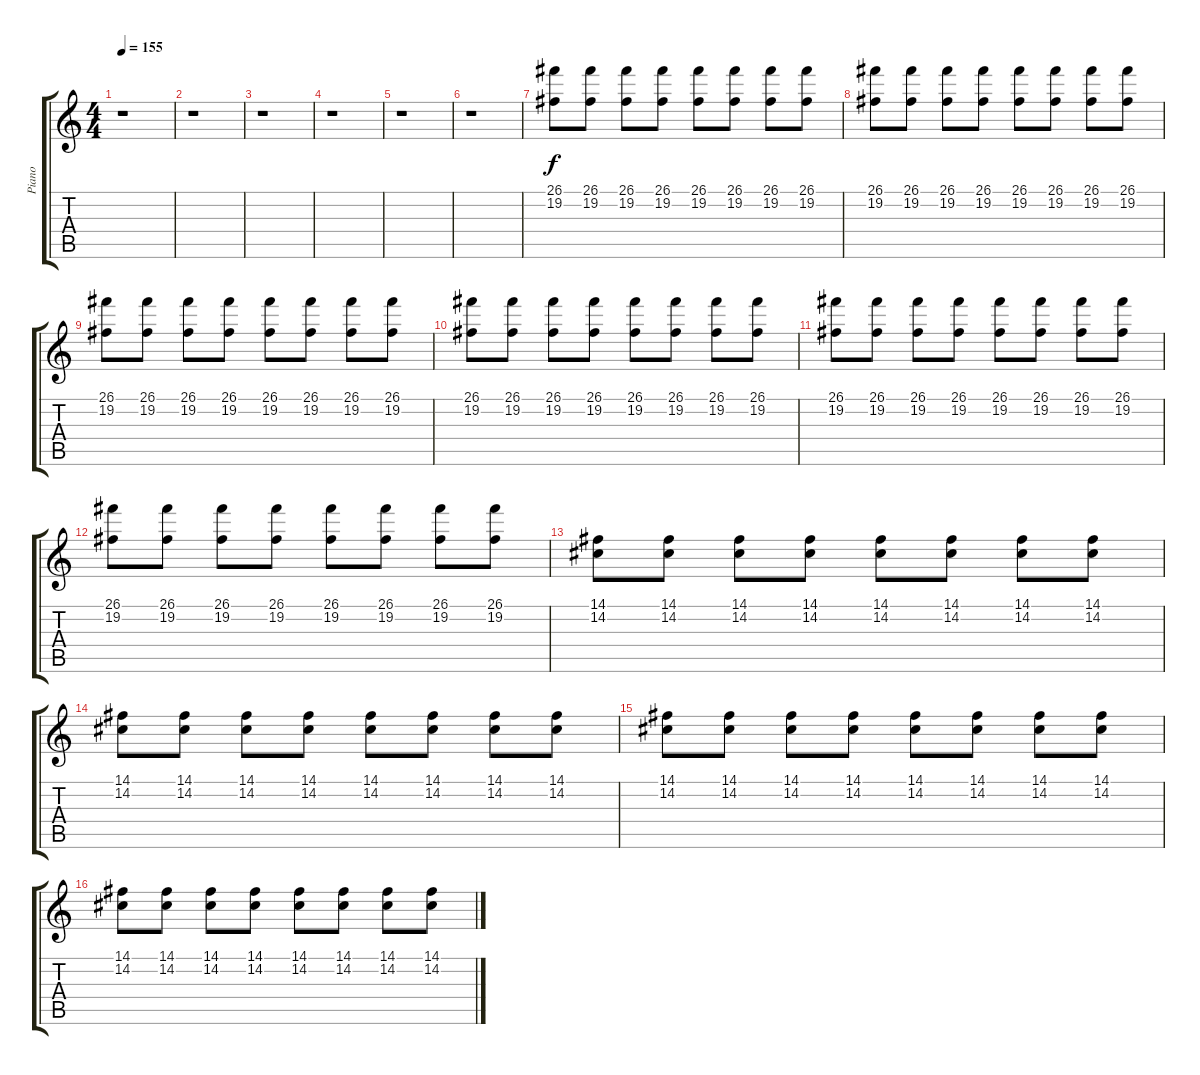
\track ("Piano" "Piano") {instrument brightacousticpiano}
\staff {score tabs}
\tuning (E4 B3 G3 D3 A2 E2) {hide}
\ts (4 4)
\tempo 155
\clef g2
\ks c
r.1{dy f} |
r.1 |
r.1 |
r.1 |
r.1 |
r.1 |
(26.1 19.2).8{balance 14} (26.1 19.2).8 (26.1 19.2).8 (26.1 19.2).8 (26.1 19.2).8 (26.1 19.2).8 (26.1 19.2).8 (26.1 19.2).8 |
(26.1 19.2).8 (26.1 19.2).8 (26.1 19.2).8 (26.1 19.2).8 (26.1 19.2).8 (26.1 19.2).8 (26.1 19.2).8 (26.1 19.2).8 |
(26.1 19.2).8 (26.1 19.2).8 (26.1 19.2).8 (26.1 19.2).8 (26.1 19.2).8 (26.1 19.2).8 (26.1 19.2).8 (26.1 19.2).8 |
(26.1 19.2).8 (26.1 19.2).8 (26.1 19.2).8 (26.1 19.2).8 (26.1 19.2).8 (26.1 19.2).8 (26.1 19.2).8 (26.1 19.2).8 |
(26.1 19.2).8 (26.1 19.2).8 (26.1 19.2).8 (26.1 19.2).8 (26.1 19.2).8 (26.1 19.2).8 (26.1 19.2).8 (26.1 19.2).8 |
(26.1 19.2).8 (26.1 19.2).8 (26.1 19.2).8 (26.1 19.2).8 (26.1 19.2).8 (26.1 19.2).8 (26.1 19.2).8 (26.1 19.2).8 |
(14.1 14.2).8 (14.1 14.2).8 (14.1 14.2).8 (14.1 14.2).8 (14.1 14.2).8 (14.1 14.2).8 (14.1 14.2).8 (14.1 14.2).8 |
(14.1 14.2).8 (14.1 14.2).8 (14.1 14.2).8 (14.1 14.2).8 (14.1 14.2).8 (14.1 14.2).8 (14.1 14.2).8 (14.1 14.2).8 |
(14.1 14.2).8 (14.1 14.2).8 (14.1 14.2).8 (14.1 14.2).8 (14.1 14.2).8 (14.1 14.2).8 (14.1 14.2).8 (14.1 14.2).8 |
(14.1 14.2).8 (14.1 14.2).8 (14.1 14.2).8 (14.1 14.2).8 (14.1 14.2).8 (14.1 14.2).8 (14.1 14.2).8 (14.1 14.2).8
